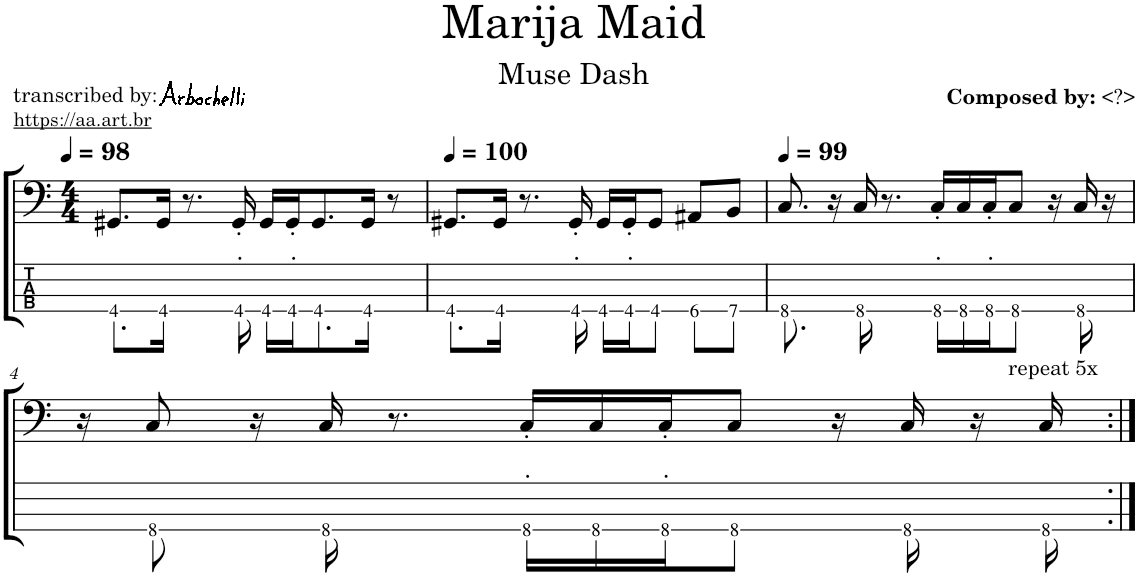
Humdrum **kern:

**kern	**kern
*part1	*part1
*staff2	*staff1
*I"Bass Guitar	*
*I'B. Guit.	*
*stria4	*
*	*clefF4
*Trd7c12	*Trd7c12
*k[]	*k[]
*M4/4	*M4/4
*MM98	*MM98
=1	=1
8.GG#\L	8.GG#X/L
16GG#\Jk	16GG#/Jk
8.r	8.r
16GG#'\	16GG#'/
16GG#\LL	16GG#/LL
16GG#'\J	16GG#'/J
8.GG#\	8.GG#/
16GG#\Jk	16GG#/Jk
8r	8r
=2	=2
*	*MM100
8.GG#X\L	8.GG#X/L
16GG#\Jk	16GG#/Jk
8.r	8.r
16GG#'\	16GG#'/
16GG#\LL	16GG#/LL
16GG#'\J	16GG#'/J
8GG#\J	8GG#/J
8AA#X\L	8AA#X/L
8BB\J	8BB/J
=3	=3
*	*MM99
8.C\	8.C/
16r	16r
16C\	16C/
8.r	8.r
16C'\LL	16C'/LL
16C\	16C/
16C'\J	16C'/J
8C\J	8C/J
16r	16r
16C\	16C/
16r	16r
!!LO:LB:g=z
=4	=4
16r	16r
8C\	8C/
16r	16r
16C\	16C/
8.r	8.r
16C'\LL	16C'/LL
16C\	16C/
16C'\J	16C'/J
8C\J	8C/J
16r	16r
16C\	16C/
16r	16r
!	!LO:TX:a:t=repeat 5x
16C\	16C/
=:|!	=:|!
*-	*-
